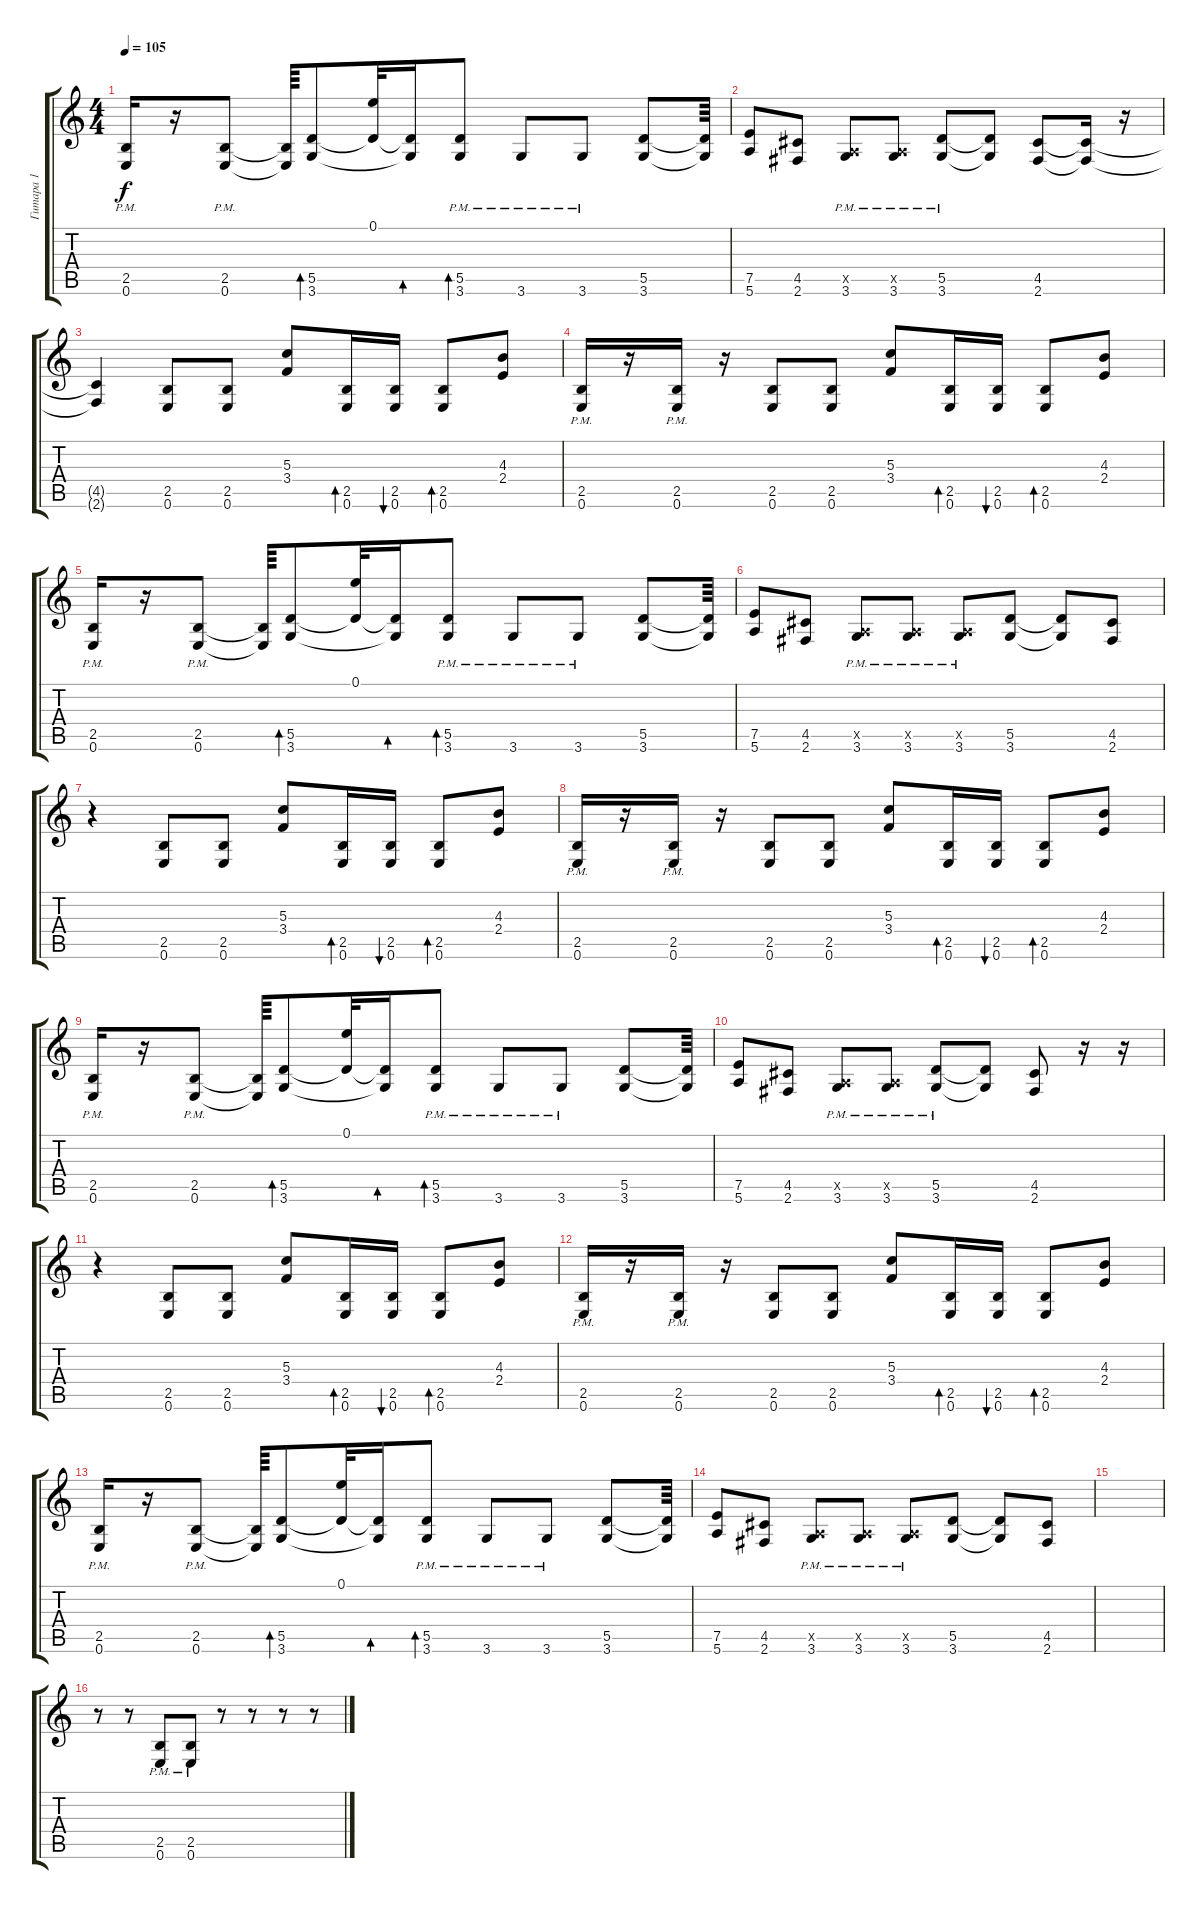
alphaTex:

\track ("Гитара 1" "Гитара 1") {instrument acousticguitarsteel}
\staff {score tabs}
\tuning (E4 B3 G3 D3 A2 E2) {hide}
\ts (4 4)
\tempo 105
\clef g2
\ks c
(2.5 0.6{pm}).16{dy f} r.16 (2.5 0.6{pm}).8 (2.5{t} 0.6{t}).64 (5.5 3.6).8{bd 60} (0.1 5.5{t}).32 (5.5{t} 3.6{t}).16{bd 60} (5.5 3.6{pm}).8{bd 60} 3.6{pm}.8 3.6{pm}.8 (5.5 3.6).8 (5.5{t} 3.6{t}).64 |
(7.5 5.6).8 (4.5 2.6).8 (0.5{x} 3.6{pm}).8 (0.5{x} 3.6{pm}).8 (5.5 3.6{pm}).8 (5.5{t} 3.6{t}).8 (4.5 2.6).8 (4.5{t} 2.6{t}).16 r.16 |
(4.5{t} 2.6{t}).4 (2.5 0.6).8 (2.5 0.6).8 (5.3 3.4).8 (2.5 0.6).16{bd 60} (2.5 0.6).16{bu 60} (2.5 0.6).8{bd 60} (4.3 2.4).8 |
(2.5 0.6{pm}).16 r.16 (2.5 0.6{pm}).16 r.16 (2.5 0.6).8 (2.5 0.6).8 (5.3 3.4).8 (2.5 0.6).16{bd 60} (2.5 0.6).16{bu 60} (2.5 0.6).8{bd 60} (4.3 2.4).8 |
(2.5 0.6{pm}).16 r.16 (2.5 0.6{pm}).8 (2.5{t} 0.6{t}).64 (5.5 3.6).8{bd 60} (0.1 5.5{t}).32 (5.5{t} 3.6{t}).16{bd 60} (5.5 3.6{pm}).8{bd 60} 3.6{pm}.8 3.6{pm}.8 (5.5 3.6).8 (5.5{t} 3.6{t}).64 |
(7.5 5.6).8 (4.5 2.6).8 (0.5{x} 3.6{pm}).8 (0.5{x} 3.6{pm}).8 (0.5{x} 3.6{pm}).8 (5.5 3.6).8 (5.5{t} 3.6{t}).8 (4.5 2.6).8 |
r.4 (2.5 0.6).8 (2.5 0.6).8 (5.3 3.4).8 (2.5 0.6).16{bd 60} (2.5 0.6).16{bu 60} (2.5 0.6).8{bd 60} (4.3 2.4).8 |
(2.5 0.6{pm}).16 r.16 (2.5 0.6{pm}).16 r.16 (2.5 0.6).8 (2.5 0.6).8 (5.3 3.4).8 (2.5 0.6).16{bd 60} (2.5 0.6).16{bu 60} (2.5 0.6).8{bd 60} (4.3 2.4).8 |
(2.5 0.6{pm}).16 r.16 (2.5 0.6{pm}).8 (2.5{t} 0.6{t}).64 (5.5 3.6).8{bd 60} (0.1 5.5{t}).32 (5.5{t} 3.6{t}).16{bd 60} (5.5 3.6{pm}).8{bd 60} 3.6{pm}.8 3.6{pm}.8 (5.5 3.6).8 (5.5{t} 3.6{t}).64 |
(7.5 5.6).8 (4.5 2.6).8 (0.5{x} 3.6{pm}).8 (0.5{x} 3.6{pm}).8 (5.5 3.6{pm}).8 (5.5{t} 3.6{t}).8 (4.5 2.6).8 r.16 r.16 |
r.4 (2.5 0.6).8 (2.5 0.6).8 (5.3 3.4).8 (2.5 0.6).16{bd 60} (2.5 0.6).16{bu 60} (2.5 0.6).8{bd 60} (4.3 2.4).8 |
(2.5 0.6{pm}).16 r.16 (2.5 0.6{pm}).16 r.16 (2.5 0.6).8 (2.5 0.6).8 (5.3 3.4).8 (2.5 0.6).16{bd 60} (2.5 0.6).16{bu 60} (2.5 0.6).8{bd 60} (4.3 2.4).8 |
(2.5 0.6{pm}).16 r.16 (2.5 0.6{pm}).8 (2.5{t} 0.6{t}).64 (5.5 3.6).8{bd 60} (0.1 5.5{t}).32 (5.5{t} 3.6{t}).16{bd 60} (5.5 3.6{pm}).8{bd 60} 3.6{pm}.8 3.6{pm}.8 (5.5 3.6).8 (5.5{t} 3.6{t}).64 |
(7.5 5.6).8 (4.5 2.6).8 (0.5{x} 3.6{pm}).8 (0.5{x} 3.6{pm}).8 (0.5{x} 3.6{pm}).8 (5.5 3.6).8 (5.5{t} 3.6{t}).8 (4.5 2.6).8 |
|
r.8 r.8 (2.5{pm} 0.6{pm}).8 (2.5{pm} 0.6{pm}).8 r.8 r.8 r.8 r.8
